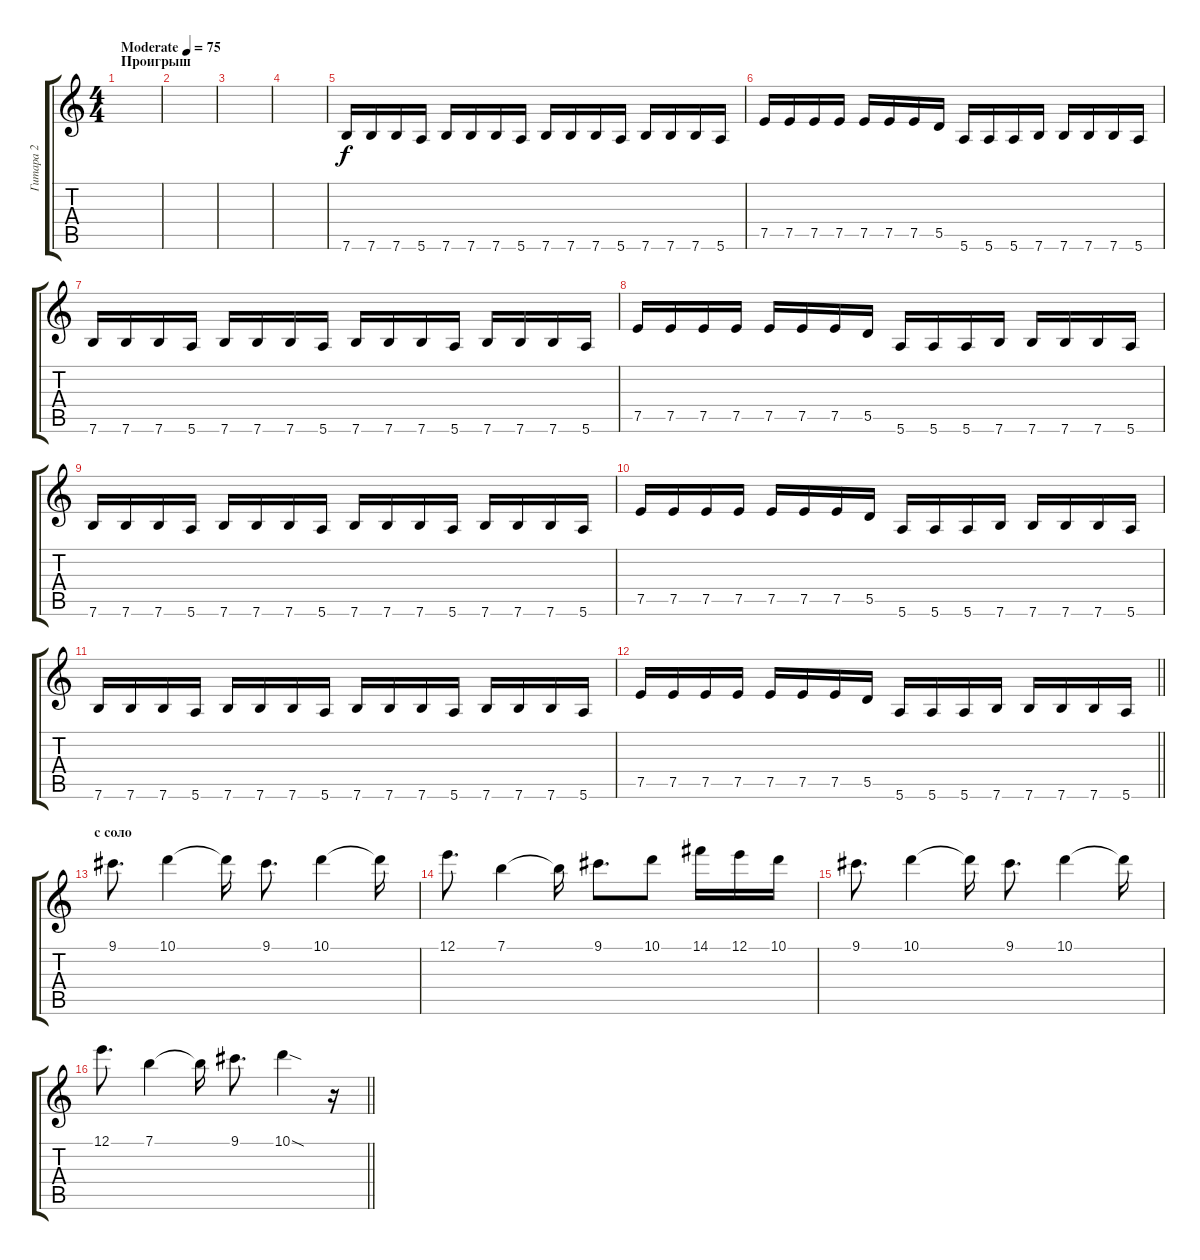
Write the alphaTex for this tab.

\track ("Гитара 2" "Гитара 2") {instrument distortionguitar}
\staff {score tabs}
\tuning (E4 B3 G3 D3 A2 E2) {hide}
\ts (4 4)
\section ("" "Проигрыш")
\tempo (75 "Moderate")
\clef g2
\ks c
|
|
|
|
7.6.16 7.6.16 7.6.16 5.6.16 7.6.16 7.6.16 7.6.16 5.6.16 7.6.16 7.6.16 7.6.16 5.6.16 7.6.16 7.6.16 7.6.16 5.6.16 |
7.5.16 7.5.16 7.5.16 7.5.16 7.5.16 7.5.16 7.5.16 5.5.16 5.6.16 5.6.16 5.6.16 7.6.16 7.6.16 7.6.16 7.6.16 5.6.16 |
7.6.16 7.6.16 7.6.16 5.6.16 7.6.16 7.6.16 7.6.16 5.6.16 7.6.16 7.6.16 7.6.16 5.6.16 7.6.16 7.6.16 7.6.16 5.6.16 |
7.5.16 7.5.16 7.5.16 7.5.16 7.5.16 7.5.16 7.5.16 5.5.16 5.6.16 5.6.16 5.6.16 7.6.16 7.6.16 7.6.16 7.6.16 5.6.16 |
7.6.16 7.6.16 7.6.16 5.6.16 7.6.16 7.6.16 7.6.16 5.6.16 7.6.16 7.6.16 7.6.16 5.6.16 7.6.16 7.6.16 7.6.16 5.6.16 |
7.5.16 7.5.16 7.5.16 7.5.16 7.5.16 7.5.16 7.5.16 5.5.16 5.6.16 5.6.16 5.6.16 7.6.16 7.6.16 7.6.16 7.6.16 5.6.16 |
7.6.16 7.6.16 7.6.16 5.6.16 7.6.16 7.6.16 7.6.16 5.6.16 7.6.16 7.6.16 7.6.16 5.6.16 7.6.16 7.6.16 7.6.16 5.6.16 |
\barLineRight lightlight
7.5.16 7.5.16 7.5.16 7.5.16 7.5.16 7.5.16 7.5.16 5.5.16 5.6.16 5.6.16 5.6.16 7.6.16 7.6.16 7.6.16 7.6.16 5.6.16 |
\section ("" "с соло")
9.1.8{d} 10.1.4 10.1{t}.16 9.1.8{d} 10.1.4 10.1{t}.16 |
12.1.8{d} 7.1.4 7.1{t}.16 9.1.8{d} 10.1.8 14.1.16 12.1.16 10.1.16 |
9.1.8{d} 10.1.4 10.1{t}.16 9.1.8{d} 10.1.4 10.1{t}.16 |
\barLineRight lightlight
12.1.8{d} 7.1.4 7.1{t}.16 9.1.8{d} 10.1{sod}.4 r.16
